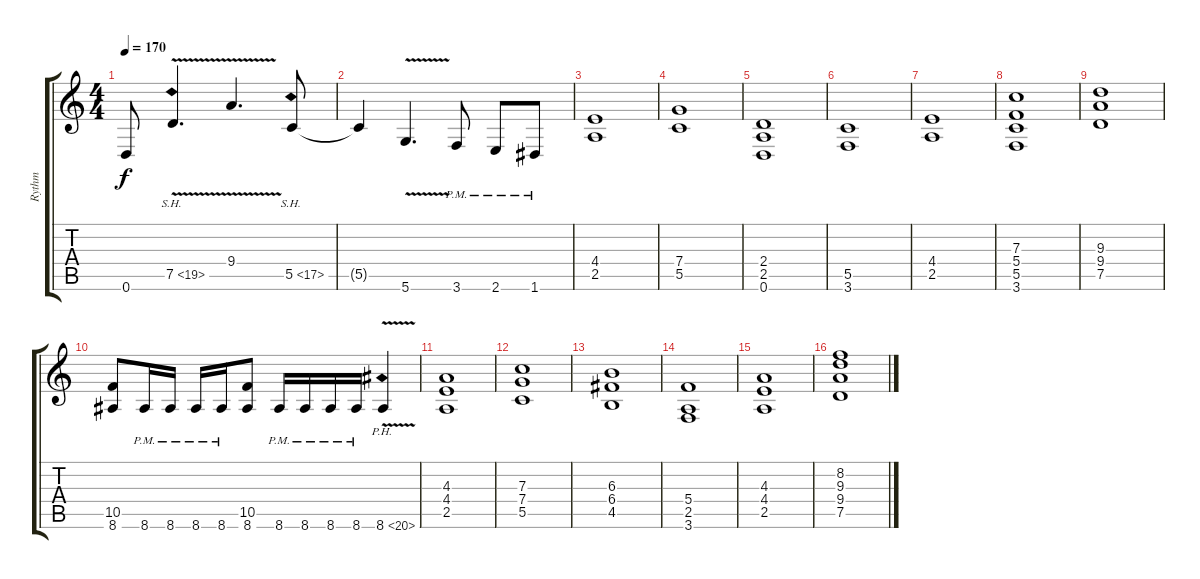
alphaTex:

\track ("Rythm" "Rythm") {instrument distortionguitar}
\staff {score tabs}
\tuning (D4 A3 F3 C3 G2 D2) {hide}
\ts (4 4)
\tempo 170
\clef g2
\ks c
0.6{t}.8{dy f} 7.5{sh 12 v}.4{d} 9.4{v}.4{d} 5.5{sh 12}.8 |
5.5{t}.4 5.6{v}.4{d} 3.6{pm}.8 2.6{pm}.8 1.6{pm}.8 |
(4.4 2.5).1 |
(7.4 5.5).1 |
(2.4 2.5 0.6).1 |
(5.5 3.6).1 |
(4.4 2.5).1 |
(7.3 5.4 5.5 3.6).1 |
(9.3 9.4 7.5).1 |
(10.5 8.6).8 8.6{pm}.16 8.6{pm}.16 8.6{pm}.16 8.6{pm}.16 (10.5 8.6).8 8.6{pm}.16 8.6{pm}.16 8.6{pm}.16 8.6{pm}.16 8.6{ph 12 v}.4 |
(4.3 4.4 2.5).1 |
(7.3 7.4 5.5).1 |
(6.3 6.4 4.5).1 |
(5.4 2.5 3.6).1 |
(4.3 4.4 2.5).1 |
(8.2 9.3 9.4 7.5).1
